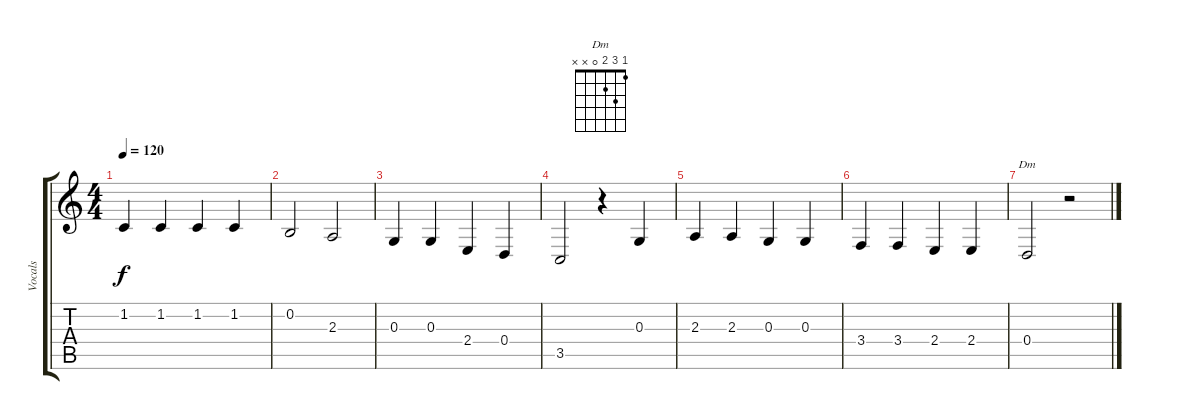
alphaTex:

\track ("Vocals" "Vocals") {instrument viola}
\staff {score tabs}
\tuning (E4 B3 G3 D3 A2 E2) {hide}
\chord ("Dm" 1 3 2 0 x x)
\ts (4 4)
\tempo 120
\clef g2
\ks c
1.2.4{dy f} 1.2.4 1.2.4 1.2.4 |
0.2.2 2.3.2 |
0.3.4 0.3.4 2.4.4 0.4.4 |
3.5.2 r.4 0.3.4 |
2.3.4 2.3.4 0.3.4 0.3.4 |
3.4.4 3.4.4 2.4.4 2.4.4 |
0.4.2{ch "Dm"} r.2
